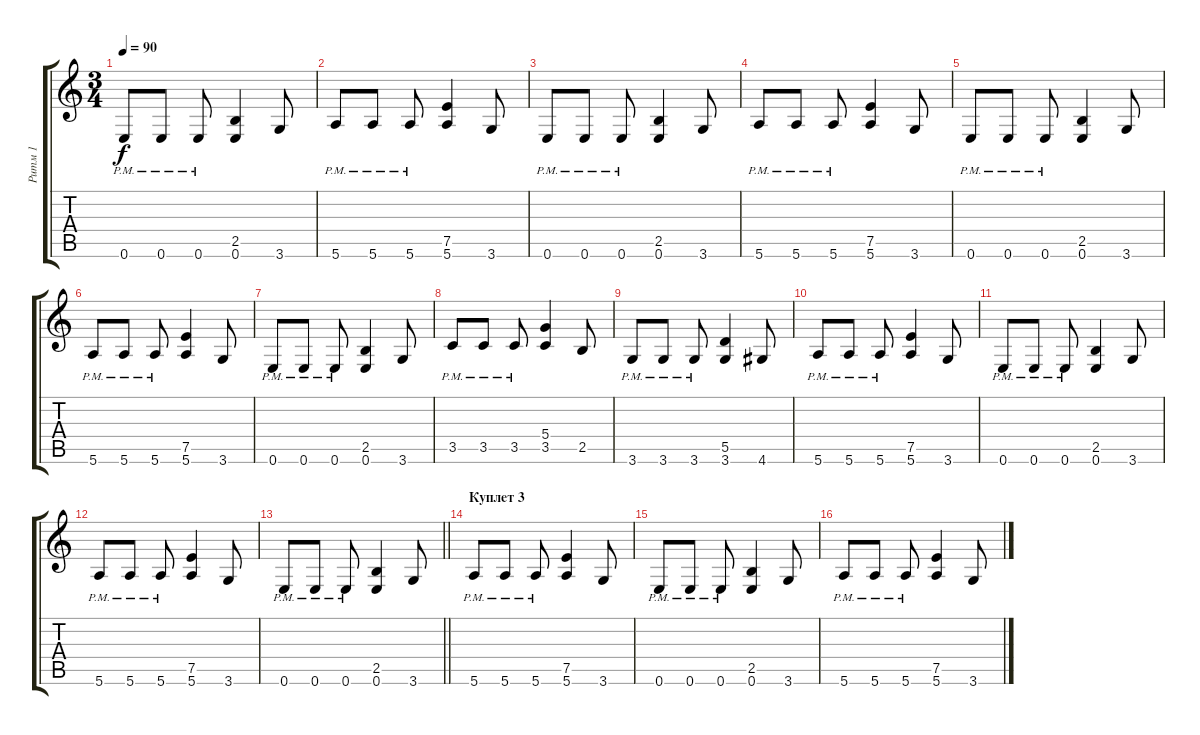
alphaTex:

\track ("Ритм 1" "Ритм 1") {instrument distortionguitar}
\staff {score tabs}
\tuning (E4 B3 G3 D3 A2 E2) {hide}
\ts (3 4)
\tempo 90
\clef g2
\ks c
0.6{pm}.8{dy f} 0.6{pm}.8 0.6{pm}.8 (2.5 0.6).4 3.6.8 |
5.6{pm}.8 5.6{pm}.8 5.6{pm}.8 (7.5 5.6).4 3.6.8 |
0.6{pm}.8 0.6{pm}.8 0.6{pm}.8 (2.5 0.6).4 3.6.8 |
5.6{pm}.8 5.6{pm}.8 5.6{pm}.8 (7.5 5.6).4 3.6.8 |
0.6{pm}.8 0.6{pm}.8 0.6{pm}.8 (2.5 0.6).4 3.6.8 |
5.6{pm}.8 5.6{pm}.8 5.6{pm}.8 (7.5 5.6).4 3.6.8 |
0.6{pm}.8 0.6{pm}.8 0.6{pm}.8 (2.5 0.6).4 3.6.8 |
3.5{pm}.8 3.5{pm}.8 3.5{pm}.8 (5.4 3.5).4 2.5.8 |
3.6{pm}.8 3.6{pm}.8 3.6{pm}.8 (5.5 3.6).4 4.6.8 |
5.6{pm}.8 5.6{pm}.8 5.6{pm}.8 (7.5 5.6).4 3.6.8 |
0.6{pm}.8 0.6{pm}.8 0.6{pm}.8 (2.5 0.6).4 3.6.8 |
5.6{pm}.8 5.6{pm}.8 5.6{pm}.8 (7.5 5.6).4 3.6.8 |
\barLineRight lightlight
0.6{pm}.8 0.6{pm}.8 0.6{pm}.8 (2.5 0.6).4 3.6.8 |
\section ("" "Куплет 3")
5.6{pm}.8 5.6{pm}.8 5.6{pm}.8 (7.5 5.6).4 3.6.8 |
0.6{pm}.8 0.6{pm}.8 0.6{pm}.8 (2.5 0.6).4 3.6.8 |
5.6{pm}.8 5.6{pm}.8 5.6{pm}.8 (7.5 5.6).4 3.6.8
